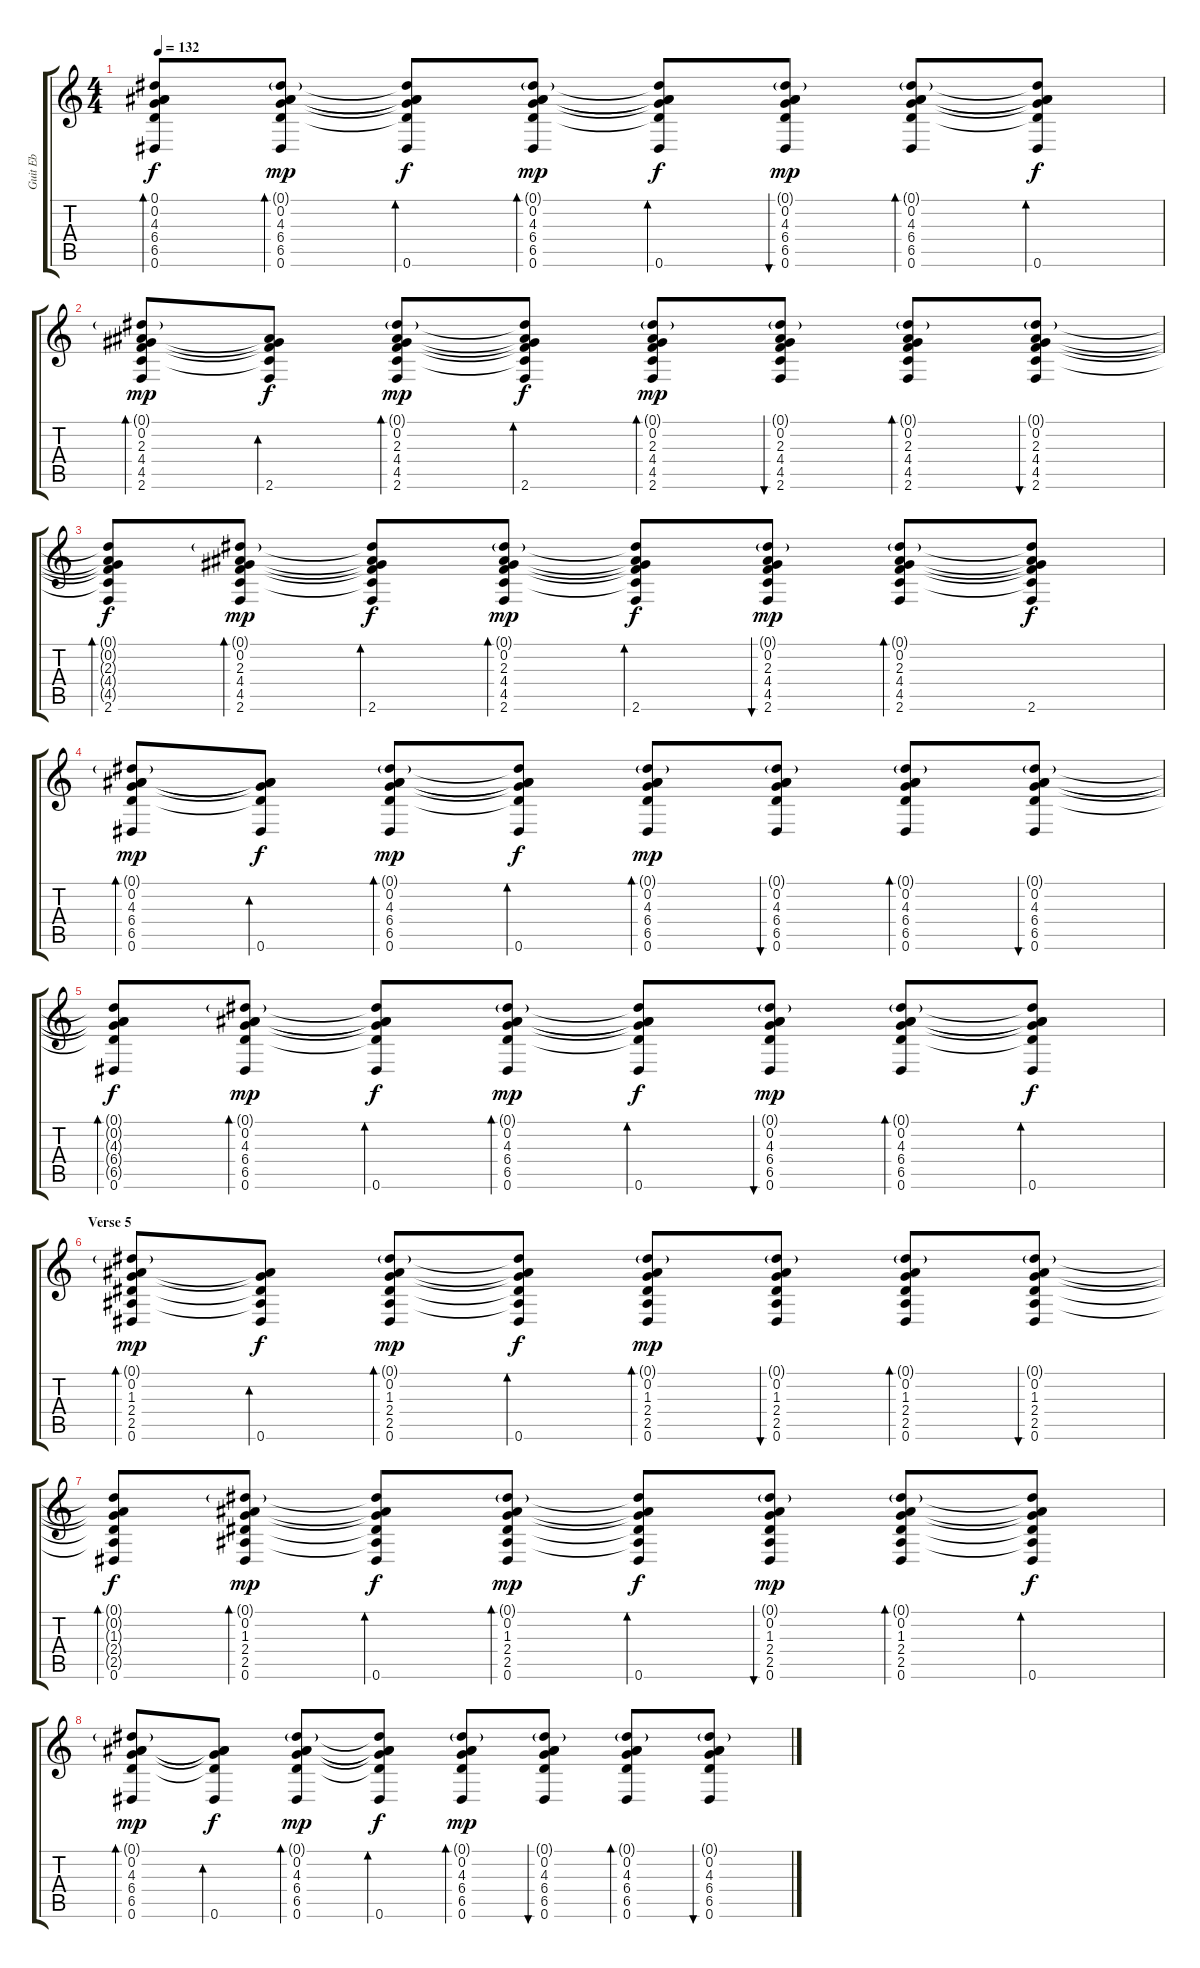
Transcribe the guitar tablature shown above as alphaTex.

\track ("Guit Eb" "Guit Eb") {instrument acousticguitarsteel}
\staff {score tabs}
\tuning (Eb4 Bb3 Gb3 Db3 Ab2 Eb2) {hide}
\ts (4 4)
\tempo 132
\clef g2
\ks c
(0.1{t} 0.2{t} 4.3{t} 6.4{t} 6.5{t} 0.6).8{bd 30 dy f} (0.1{g} 0.2 4.3 6.4 6.5 0.6).8{bd 30 dy mp} (0.1{t} 0.2{t} 4.3{t} 6.4{t} 6.5{t} 0.6).8{bd 30 dy f} (0.1{g} 0.2 4.3 6.4 6.5 0.6).8{bd 30 dy mp} (0.1{t} 0.2{t} 4.3{t} 6.4{t} 6.5{t} 0.6).8{bd 30 dy f} (0.1{g} 0.2 4.3 6.4 6.5 0.6).8{bu 30 dy mp} (0.1{g} 0.2 4.3 6.4 6.5 0.6).8{bd 30} (0.1{t} 0.2{t} 4.3{t} 6.4{t} 6.5{t} 0.6).8{bd 30 dy f} |
(0.1{g} 0.2 2.3 4.4 4.5 2.6).8{bd 30 dy mp} (0.2{t} 2.3{t} 4.4{t} 4.5{t} 2.6).8{bd 30 dy f} (0.1{g} 0.2 2.3 4.4 4.5 2.6).8{bd 30 dy mp} (0.1{t} 0.2{t} 2.3{t} 4.4{t} 4.5{t} 2.6).8{bd 30 dy f} (0.1{g} 0.2 2.3 4.4 4.5 2.6).8{bd 30 dy mp} (0.1{g} 0.2 2.3 4.4 4.5 2.6).8{bu 30} (0.1{g} 0.2 2.3 4.4 4.5 2.6).8{bd 30} (0.1{g} 0.2 2.3 4.4 4.5 2.6).8{bu 30} |
(0.1{t} 0.2{t} 2.3{t} 4.4{t} 4.5{t} 2.6).8{bd 30 dy f} (0.1{g} 0.2 2.3 4.4 4.5 2.6).8{bd 30 dy mp} (0.1{t} 0.2{t} 2.3{t} 4.4{t} 4.5{t} 2.6).8{bd 30 dy f} (0.1{g} 0.2 2.3 4.4 4.5 2.6).8{bd 30 dy mp} (0.1{t} 0.2{t} 2.3{t} 4.4{t} 4.5{t} 2.6).8{bd 30 dy f} (0.1{g} 0.2 2.3 4.4 4.5 2.6).8{bu 30 dy mp} (0.1{g} 0.2 2.3 4.4 4.5 2.6).8{bd 30} (0.1{t} 0.2{t} 2.3{t} 4.4{t} 4.5{t} 2.6).8{dy f} |
(0.1{g} 0.2 4.3 6.4 6.5 0.6).8{bd 30 dy mp} (0.2{t} 4.3{t} 6.4{t} 6.5{t} 0.6).8{bd 30 dy f} (0.1{g} 0.2 4.3 6.4 6.5 0.6).8{bd 30 dy mp} (0.1{t} 0.2{t} 4.3{t} 6.4{t} 6.5{t} 0.6).8{bd 30 dy f} (0.1{g} 0.2 4.3 6.4 6.5 0.6).8{bd 30 dy mp} (0.1{g} 0.2 4.3 6.4 6.5 0.6).8{bu 30} (0.1{g} 0.2 4.3 6.4 6.5 0.6).8{bd 30} (0.1{g} 0.2 4.3 6.4 6.5 0.6).8{bu 30} |
(0.1{t} 0.2{t} 4.3{t} 6.4{t} 6.5{t} 0.6).8{bd 30 dy f} (0.1{g} 0.2 4.3 6.4 6.5 0.6).8{bd 30 dy mp} (0.1{t} 0.2{t} 4.3{t} 6.4{t} 6.5{t} 0.6).8{bd 30 dy f} (0.1{g} 0.2 4.3 6.4 6.5 0.6).8{bd 30 dy mp} (0.1{t} 0.2{t} 4.3{t} 6.4{t} 6.5{t} 0.6).8{bd 30 dy f} (0.1{g} 0.2 4.3 6.4 6.5 0.6).8{bu 30 dy mp} (0.1{g} 0.2 4.3 6.4 6.5 0.6).8{bd 30} (0.1{t} 0.2{t} 4.3{t} 6.4{t} 6.5{t} 0.6).8{bd 30 dy f} |
\section ("" "Verse 5")
(0.1{g} 0.2 1.3 2.4 2.5 0.6).8{bd 30 dy mp} (0.2{t} 1.3{t} 2.4{t} 2.5{t} 0.6).8{bd 30 dy f} (0.1{g} 0.2 1.3 2.4 2.5 0.6).8{bd 30 dy mp} (0.1{t} 0.2{t} 1.3{t} 2.4{t} 2.5{t} 0.6).8{bd 30 dy f} (0.1{g} 0.2 1.3 2.4 2.5 0.6).8{bd 30 dy mp} (0.1{g} 0.2 1.3 2.4 2.5 0.6).8{bu 30} (0.1{g} 0.2 1.3 2.4 2.5 0.6).8{bd 30} (0.1{g} 0.2 1.3 2.4 2.5 0.6).8{bu 30} |
(0.1{t} 0.2{t} 1.3{t} 2.4{t} 2.5{t} 0.6).8{bd 30 dy f} (0.1{g} 0.2 1.3 2.4 2.5 0.6).8{bd 30 dy mp} (0.1{t} 0.2{t} 1.3{t} 2.4{t} 2.5{t} 0.6).8{bd 30 dy f} (0.1{g} 0.2 1.3 2.4 2.5 0.6).8{bd 30 dy mp} (0.1{t} 0.2{t} 1.3{t} 2.4{t} 2.5{t} 0.6).8{bd 30 dy f} (0.1{g} 0.2 1.3 2.4 2.5 0.6).8{bu 30 dy mp} (0.1{g} 0.2 1.3 2.4 2.5 0.6).8{bd 30} (0.1{t} 0.2{t} 1.3{t} 2.4{t} 2.5{t} 0.6).8{bd 30 dy f} |
(0.1{g} 0.2 4.3 6.4 6.5 0.6).8{bd 30 dy mp} (0.2{t} 4.3{t} 6.4{t} 6.5{t} 0.6).8{bd 30 dy f} (0.1{g} 0.2 4.3 6.4 6.5 0.6).8{bd 30 dy mp} (0.1{t} 0.2{t} 4.3{t} 6.4{t} 6.5{t} 0.6).8{bd 30 dy f} (0.1{g} 0.2 4.3 6.4 6.5 0.6).8{bd 30 dy mp} (0.1{g} 0.2 4.3 6.4 6.5 0.6).8{bu 30} (0.1{g} 0.2 4.3 6.4 6.5 0.6).8{bd 30} (0.1{g} 0.2 4.3 6.4 6.5 0.6).8{bu 30}
